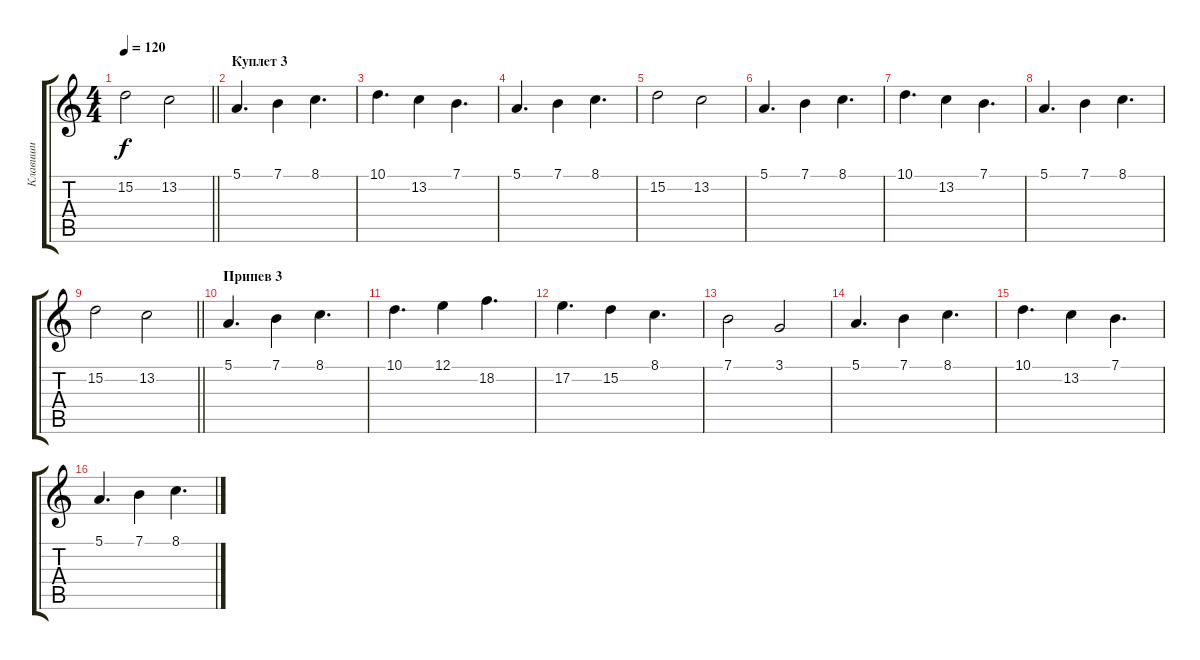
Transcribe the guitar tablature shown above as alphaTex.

\track ("Клавиши" "Клавиши") {instrument stringensemble1}
\staff {score tabs}
\tuning (E4 B3 G3 D3 A2 E2) {hide}
\ts (4 4)
\tempo 120
\clef g2
\barLineRight lightlight
\ks c
15.2.2{dy f} 13.2.2 |
\section ("" "Куплет 3")
5.1.4{d volume 12 instrument stringensemble1} 7.1.4 8.1.4{d} |
10.1.4{d} 13.2.4 7.1.4{d} |
5.1.4{d} 7.1.4 8.1.4{d} |
15.2.2 13.2.2 |
5.1.4{d instrument stringensemble1} 7.1.4 8.1.4{d} |
10.1.4{d} 13.2.4 7.1.4{d} |
5.1.4{d} 7.1.4 8.1.4{d} |
\barLineRight lightlight
15.2.2 13.2.2 |
\section ("" "Припев 3")
5.1.4{d instrument stringensemble1} 7.1.4 8.1.4{d} |
10.1.4{d} 12.1.4 18.2.4{d} |
17.2.4{d} 15.2.4 8.1.4{d} |
7.1.2 3.1.2 |
5.1.4{d instrument stringensemble1} 7.1.4 8.1.4{d} |
10.1.4{d} 13.2.4 7.1.4{d} |
5.1.4{d} 7.1.4 8.1.4{d}
